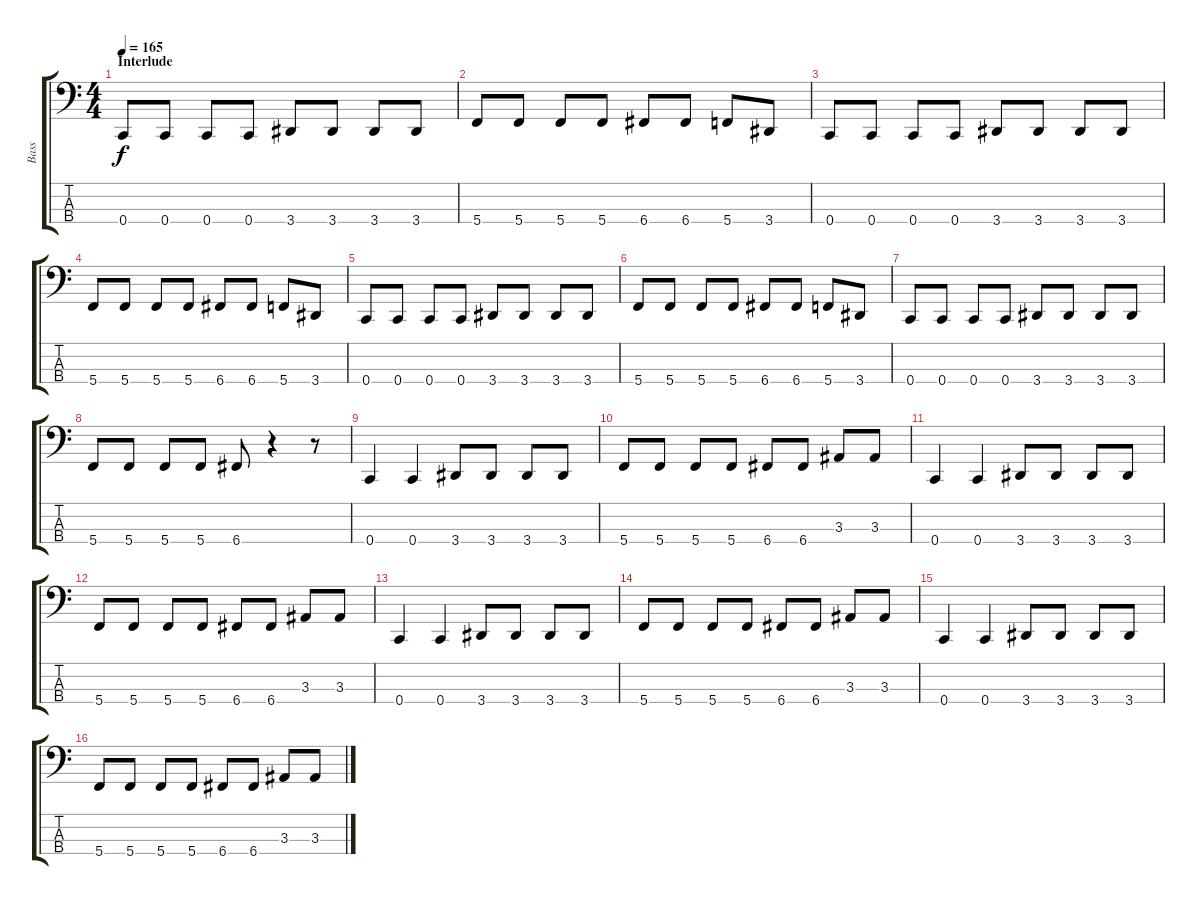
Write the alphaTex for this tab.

\track ("Bass" "Bass") {instrument electricbassfinger}
\staff {score tabs}
\tuning (F2 C2 G1 C1) {hide}
\ts (4 4)
\section ("" "Interlude")
\tempo 165
\clef f4
\ks c
0.4.8{dy f} 0.4.8 0.4.8 0.4.8 3.4.8 3.4.8 3.4.8 3.4.8 |
5.4.8 5.4.8 5.4.8 5.4.8 6.4.8 6.4.8 5.4.8 3.4.8 |
0.4.8 0.4.8 0.4.8 0.4.8 3.4.8 3.4.8 3.4.8 3.4.8 |
5.4.8 5.4.8 5.4.8 5.4.8 6.4.8 6.4.8 5.4.8 3.4.8 |
0.4.8 0.4.8 0.4.8 0.4.8 3.4.8 3.4.8 3.4.8 3.4.8 |
5.4.8 5.4.8 5.4.8 5.4.8 6.4.8 6.4.8 5.4.8 3.4.8 |
0.4.8 0.4.8 0.4.8 0.4.8 3.4.8 3.4.8 3.4.8 3.4.8 |
5.4.8 5.4.8 5.4.8 5.4.8 6.4.8 r.4 r.8 |
0.4.4 0.4.4 3.4.8 3.4.8 3.4.8 3.4.8 |
5.4.8 5.4.8 5.4.8 5.4.8 6.4.8 6.4.8 3.3.8 3.3.8 |
0.4.4 0.4.4 3.4.8 3.4.8 3.4.8 3.4.8 |
5.4.8 5.4.8 5.4.8 5.4.8 6.4.8 6.4.8 3.3.8 3.3.8 |
0.4.4 0.4.4 3.4.8 3.4.8 3.4.8 3.4.8 |
5.4.8 5.4.8 5.4.8 5.4.8 6.4.8 6.4.8 3.3.8 3.3.8 |
0.4.4 0.4.4 3.4.8 3.4.8 3.4.8 3.4.8 |
5.4.8 5.4.8 5.4.8 5.4.8 6.4.8 6.4.8 3.3.8 3.3.8
